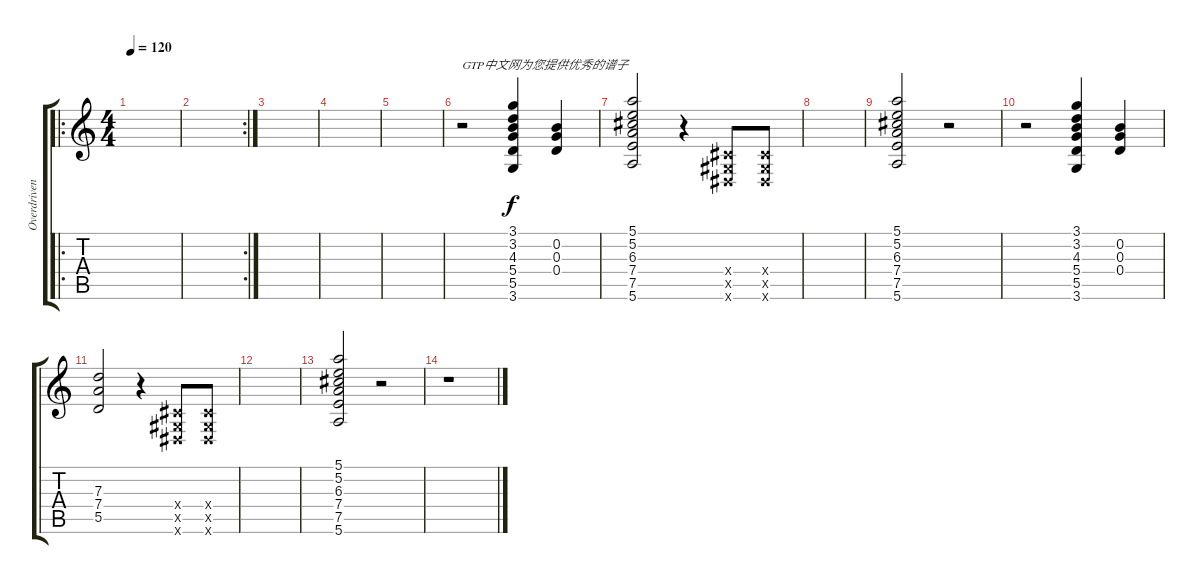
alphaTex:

\track ("Overdriven" "Overdriven") {instrument overdrivenguitar}
\staff {score tabs}
\tuning (E4 B3 G3 D3 A2 E2) {hide}
\ro
\ts (4 4)
\tempo 120
\clef g2
\ks c
|
\rc 2
|
|
|
|
r.2{txt "GTP中文网为您提供优秀的谱子"} (3.1 3.2 4.3 5.4 5.5 3.6).4 (0.2 0.3 0.4).4 |
(5.1 5.2 6.3 7.4 7.5 5.6).2 r.4 (-1.4{x} -1.5{x} -1.6{x}).8 (-1.4{x} -1.5{x} -1.6{x}).8 |
|
(5.1 5.2 6.3 7.4 7.5 5.6).2 r.2 |
r.2 (3.1 3.2 4.3 5.4 5.5 3.6).4 (0.2 0.3 0.4).4 |
(7.3 7.4 5.5).2 r.4 (-1.4{x} -1.5{x} -1.6{x}).8 (-1.4{x} -1.5{x} -1.6{x}).8 |
|
(5.1 5.2 6.3 7.4 7.5 5.6).2 r.2 |
r.1
